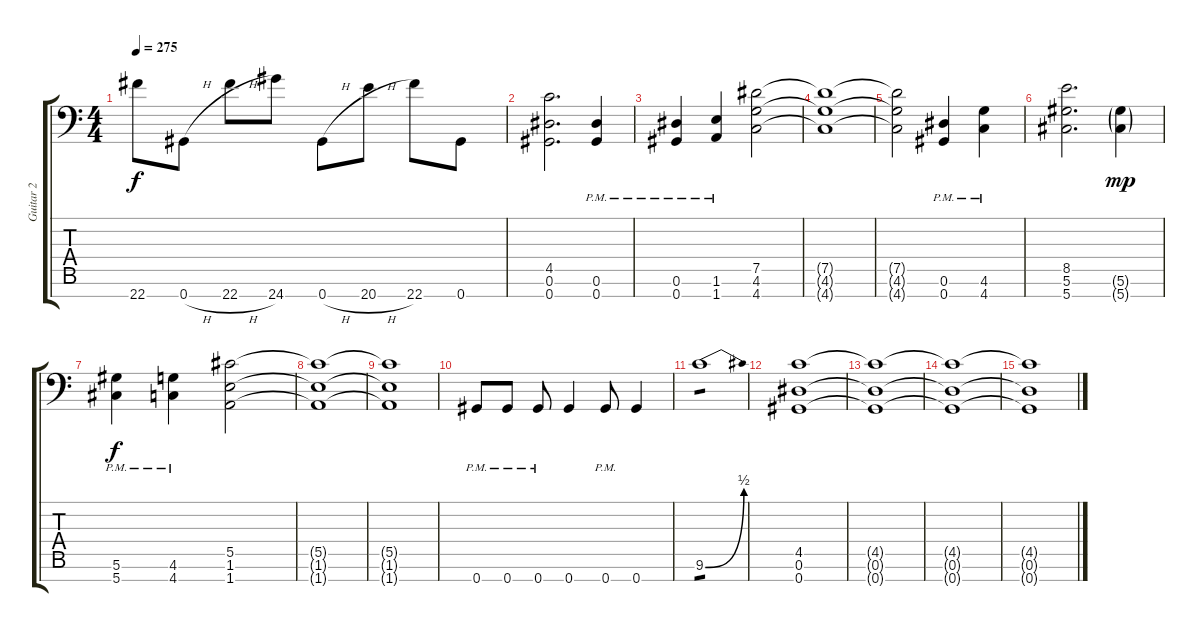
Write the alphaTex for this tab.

\track ("Guitar 2" "Guitar 2") {instrument overdrivenguitar}
\staff {score tabs}
\tuning (Eb4 Bb3 Gb3 Db3 Ab2 Eb2 Ab1) {hide}
\ts (4 4)
\tempo 275
\clef f4
\ks c
22.7.8{dy f} 0.7{h}.8 22.7{h}.8 24.7.8 0.7{h}.8 20.7{h}.8 22.7.8 0.7.8 |
(4.5 0.6 0.7).2{d} (0.6{pm} 0.7{pm}).4 |
(0.6{pm} 0.7{pm}).4 (1.6{pm} 1.7{pm}).4 (7.5 4.6 4.7).2 |
(7.5{t} 4.6{t} 4.7{t}).1 |
(7.5{t} 4.6{t} 4.7{t}).2 (0.6{pm} 0.7{pm}).4 (4.6{pm} 4.7{pm}).4 |
(8.5 5.6 5.7).2{d} (5.6{g} 5.7{g}).4{dy mp} |
(5.6{pm} 5.7{pm}).4{dy f} (4.6{pm} 4.7{pm}).4 (5.5 1.6 1.7).2 |
(5.5{t} 1.6{t} 1.7{t}).1 |
(5.5{t} 1.6{t} 1.7{t}).1 |
0.7{pm}.8 0.7{pm}.8 0.7{pm}.8 0.7.4 0.7{pm}.8 0.7.4 |
9.6{be (bend 0 0 60 2)}.1{tp 1} |
(4.5 0.6 0.7).1{volume 0} |
(4.5{t} 0.6{t} 0.7{t}).1 |
(4.5{t} 0.6{t} 0.7{t}).1 |
(4.5{t} 0.6{t} 0.7{t}).1
